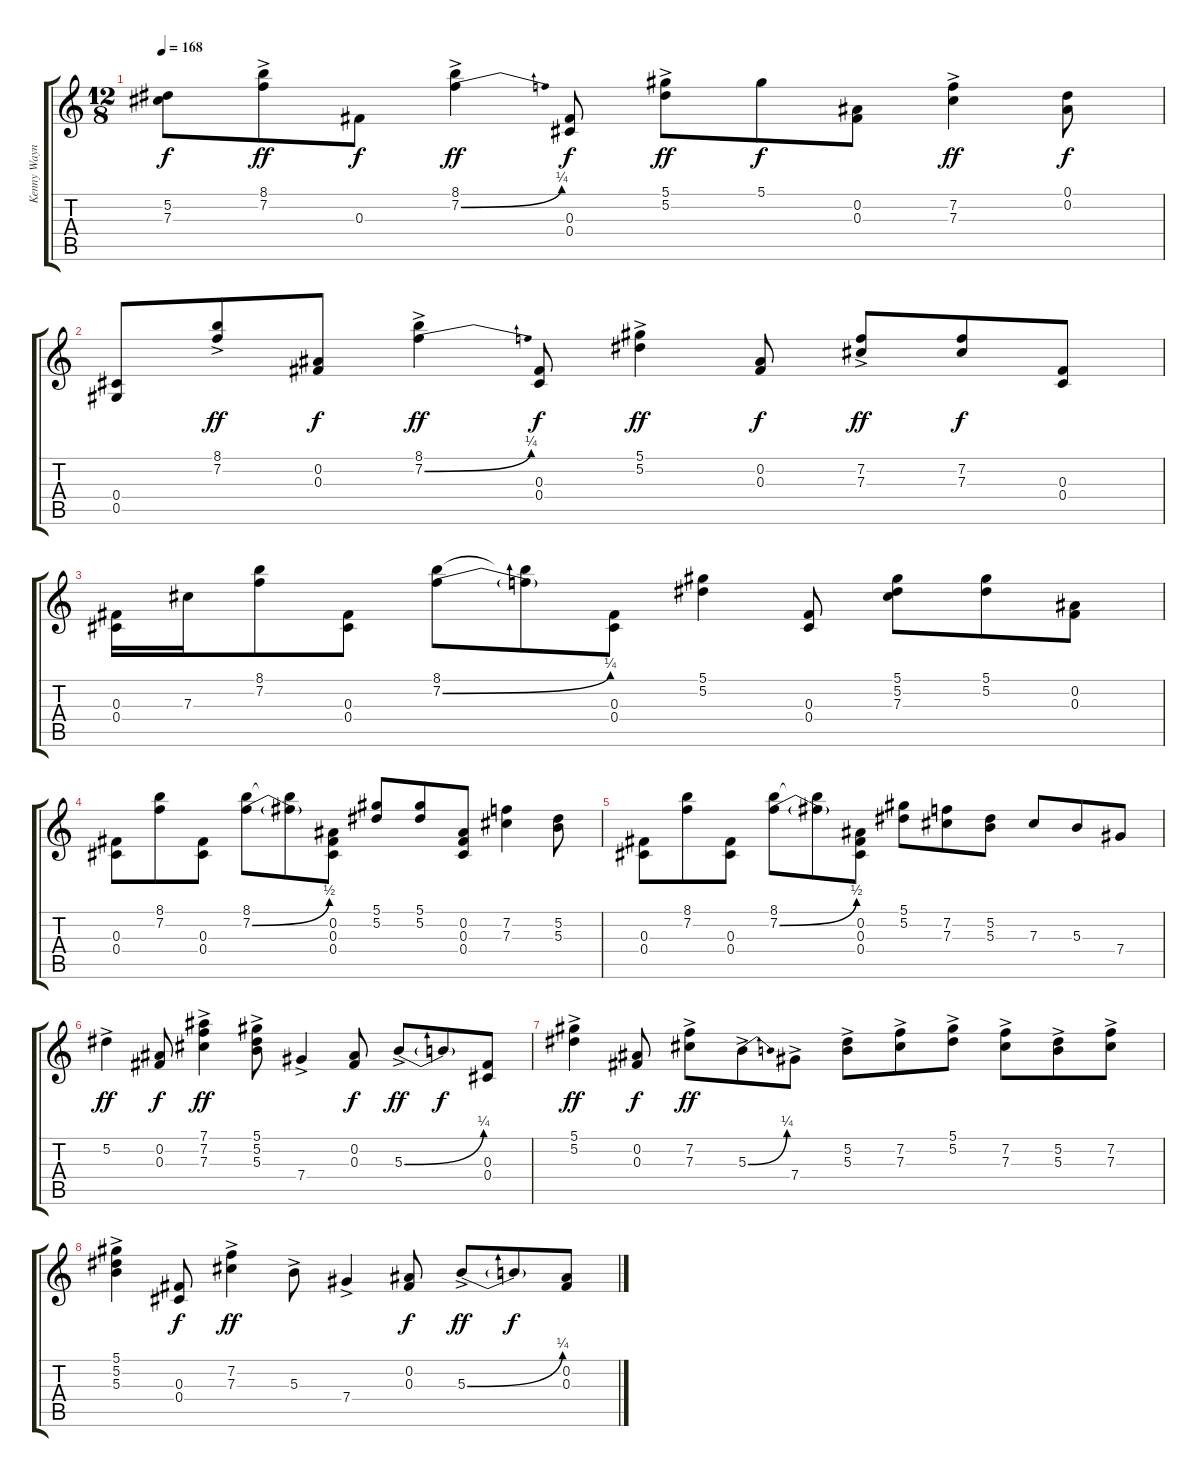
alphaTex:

\track ("Kenny Wayne Shepherd" "Kenny Wayn") {instrument overdrivenguitar}
\staff {score tabs}
\tuning (Eb4 Bb3 Gb3 Db3 Ab2 Eb2) {hide}
\ts (12 8)
\tempo 168
\clef g2
\ks c
(5.2 7.3).8{dy f} (8.1{ac} 7.2{ac}).8{dy ff} 0.3.8{dy f} (8.1{ac} 7.2{be (bend 0 0 60 1) ac}).4{dy ff} (0.3 0.4).8{dy f} (5.1{ac} 5.2{ac}).8{dy ff} 5.1.8{dy f} (0.2 0.3).8 (7.2{ac} 7.3{ac}).4{dy ff} (0.1 0.2).8{dy f} |
(0.4 0.5).8 (8.1{ac} 7.2{ac}).8{dy ff} (0.2 0.3).8{dy f} (8.1{ac} 7.2{be (bend 0 0 60 1) ac}).4{dy ff} (0.3 0.4).8{dy f} (5.1{ac} 5.2{ac}).4{dy ff} (0.2 0.3).8{dy f} (7.2{ac} 7.3{ac}).8{dy ff} (7.2 7.3).8{dy f} (0.3 0.4).8 |
(0.3 0.4).16 7.3.16 (8.1 7.2).8 (0.3 0.4).8 (8.1 7.2{be (bend 0 0 60 1)}).8 (8.1{t} 7.2{t}).8 (0.3 0.4).8 (5.1 5.2).4 (0.3 0.4).8 (5.1 5.2 7.3).8 (5.1 5.2).8 (0.2 0.3).8 |
(0.3 0.4).8 (8.1 7.2).8 (0.3 0.4).8 (8.1 7.2{be (bend 0 0 60 2)}).8 (8.1{t} 7.2{t}).8 (0.2 0.3 0.4).8 (5.1 5.2).8 (5.1 5.2).8 (0.2 0.3 0.4).8 (7.2 7.3).4 (5.2 5.3).8 |
(0.3 0.4).8 (8.1 7.2).8 (0.3 0.4).8 (8.1 7.2{be (bend 0 0 60 2)}).8 (8.1{t} 7.2{t}).8 (0.2 0.3 0.4).8 (5.1 5.2).8 (7.2 7.3).8 (5.2 5.3).8 7.3.8 5.3.8 7.4.8 |
5.2{ac}.4{dy ff} (0.2 0.3).8{dy f} (7.1{ac} 7.2{ac} 7.3{ac}).4{dy ff} (5.1{ac} 5.2{ac} 5.3{ac}).8 7.4{ac}.4 (0.2 0.3).8{dy f} 5.3{be (bend 0 0 60 1) ac}.8{dy ff} 5.3{t}.8{dy f} (0.3 0.4).8 |
(5.1{ac} 5.2{ac}).4{dy ff} (0.2 0.3).8{dy f} (7.2{ac} 7.3{ac}).8{dy ff} 5.3{be (bend 0 0 60 1) ac}.8 7.4{ac}.8 (5.2{ac} 5.3{ac}).8 (7.2{ac} 7.3{ac}).8 (5.1{ac} 5.2{ac}).8 (7.2{ac} 7.3{ac}).8 (5.2{ac} 5.3{ac}).8 (7.2{ac} 7.3{ac}).8 |
(5.1{ac} 5.2{ac} 5.3{ac}).4 (0.3 0.4).8{dy f} (7.2{ac} 7.3{ac}).4{dy ff} 5.3{ac}.8 7.4{ac}.4 (0.2 0.3).8{dy f} 5.3{be (bend 0 0 60 1) ac}.8{dy ff} 5.3{t}.8{dy f} (0.2 0.3).8
